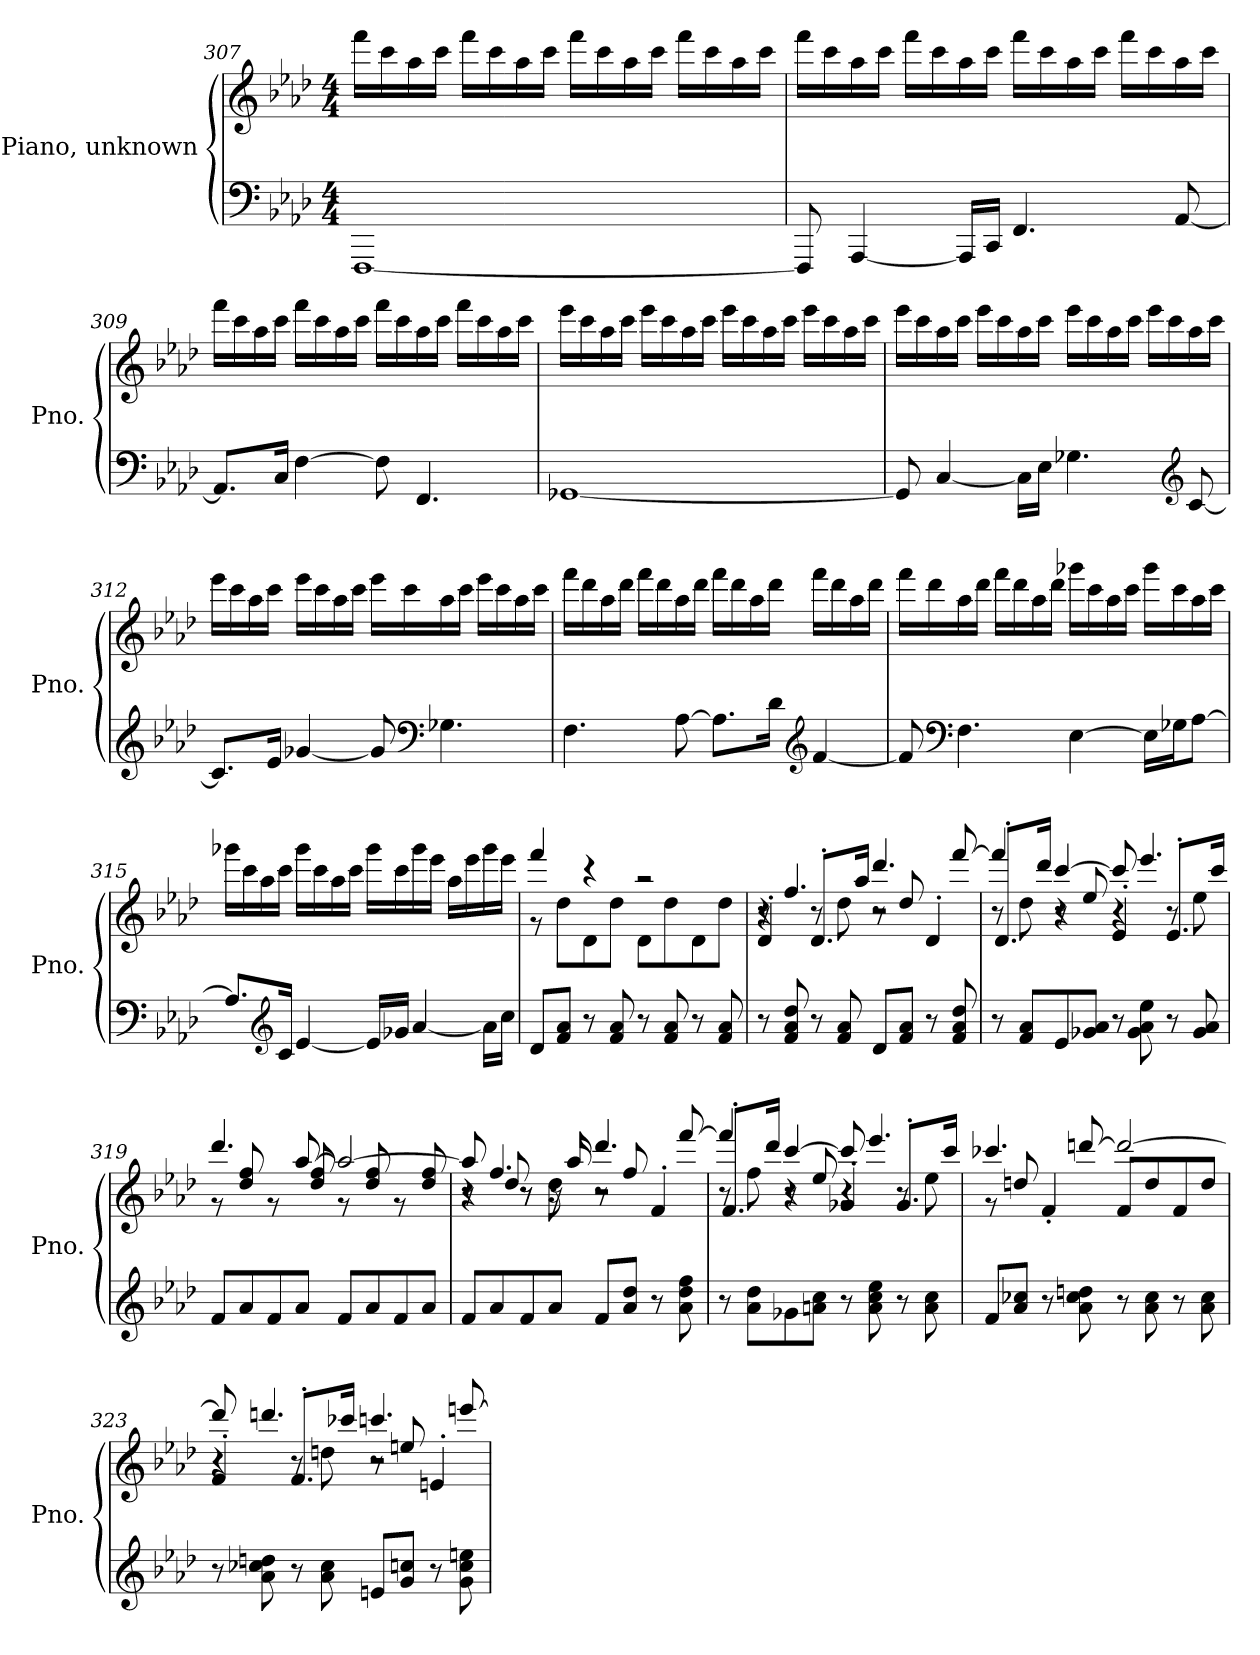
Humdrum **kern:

**kern	**kern
*part1	*part1
*staff2	*staff1
*I"Piano, unknown	*
*I'Pno.	*
*clefF4	*clefG2
*k[b-e-a-d-]	*k[b-e-a-d-]
*M4/4	*M4/4
=307	=307
[1FFF	16fff\LL
.	16ccc\
.	16aa-\
.	16ccc\JJ
.	16fff\LL
.	16ccc\
.	16aa-\
.	16ccc\JJ
.	16fff\LL
.	16ccc\
.	16aa-\
.	16ccc\JJ
.	16fff\LL
.	16ccc\
.	16aa-\
.	16ccc\JJ
!!LO:LB:g=z
=308	=308
8FFF/]	16fff\LL
.	16ccc\
[4AAA-/	16aa-\
.	16ccc\JJ
.	16fff\LL
.	16ccc\
16AAA-/LL]	16aa-\
16CC/JJ	16ccc\JJ
4.FF/	16fff\LL
.	16ccc\
.	16aa-\
.	16ccc\JJ
.	16fff\LL
.	16ccc\
[8AA-/	16aa-\
.	16ccc\JJ
=309	=309
8.AA-/L]	16fff\LL
.	16ccc\
.	16aa-\
16C/Jk	16ccc\JJ
[4F\	16fff\LL
.	16ccc\
.	16aa-\
.	16ccc\JJ
8F\]	16fff\LL
.	16ccc\
4.FF/	16aa-\
.	16ccc\JJ
.	16fff\LL
.	16ccc\
.	16aa-\
.	16ccc\JJ
!!LO:PB:g=z
=310	=310
[1GG-X	16eee-\LL
.	16ccc\
.	16aa-\
.	16ccc\JJ
.	16eee-\LL
.	16ccc\
.	16aa-\
.	16ccc\JJ
.	16eee-\LL
.	16ccc\
.	16aa-\
.	16ccc\JJ
.	16eee-\LL
.	16ccc\
.	16aa-\
.	16ccc\JJ
!!LO:LB:g=z
=311	=311
8GG-/]	16eee-\LL
.	16ccc\
[4C/	16aa-\
.	16ccc\JJ
.	16eee-\LL
.	16ccc\
16C\LL]	16aa-\
16E-\JJ	16ccc\JJ
4.G-X\	16eee-\LL
.	16ccc\
.	16aa-\
.	16ccc\JJ
.	16eee-\LL
.	16ccc\
*clefG2	*
[8c/	16aa-\
.	16ccc\JJ
!!LO:LB:g=z
=312	=312
8.c/L]	16eee-\LL
.	16ccc\
.	16aa-\
16e-/Jk	16ccc\JJ
[4g-X/	16eee-\LL
.	16ccc\
.	16aa-\
.	16ccc\JJ
8g-/]	16eee-\LL
.	16ccc\
*clefF4	*
4.G-X\	16aa-\
.	16ccc\JJ
.	16eee-\LL
.	16ccc\
.	16aa-\
.	16ccc\JJ
!!LO:LB:g=z
=313	=313
4.F\	16fff\LL
.	16ddd-\
.	16aa-\
.	16ddd-\JJ
.	16fff\LL
.	16ddd-\
[8A-\	16aa-\
.	16ddd-\JJ
8.A-\L]	16fff\LL
.	16ddd-\
.	16aa-\
16d-\Jk	16ddd-\JJ
*clefG2	*
[4f/	16fff\LL
.	16ddd-\
.	16aa-\
.	16ddd-\JJ
!!LO:LB:g=z
=314	=314
8f/]	16fff\LL
.	16ddd-\
*clefF4	*
4.F\	16aa-\
.	16ddd-\JJ
.	16fff\LL
.	16ddd-\
.	16aa-\
.	16ddd-\JJ
[4E-\	16ggg-X\LL
.	16ccc\
.	16aa-\
.	16ccc\JJ
16E-\LL]	16ggg-\LL
16G-X\J	16ccc\
[8A-\J	16aa-\
.	16ccc\JJ
!!LO:LB:g=z
=315	=315
8.A-/L]	16ggg-X\LL
.	16ccc\
.	16aa-\
*clefG2	*
16c/Jk	16ccc\JJ
[4e-/	16ggg-\LL
.	16ccc\
.	16aa-\
.	16ccc\JJ
16e-/LL]	16ggg-\LL
16g-X/JJ	16ccc\
[4a-/	16ggg-\
.	16eee-\JJ
.	16aa-\LL
.	16eee-\
16a-\LL]	16ggg-\
16cc\JJ	16eee-\JJ
=316	=316
*	*^
8d-/L	4fff/	8r
8f/ 8a-/J	.	8dd-\L
8r	4r	8d-\
8f/ 8a-/	.	8dd-\J
8r	2r	8d-\L
8f/ 8a-/	.	8dd-\
8r	.	8d-\
8f/ 8a-/	.	8dd-\J
!!LO:PB:g=z
=317	=317	=317
*	*	*^
8r	8r	4r	4d-'/
8f/ 8a-/ 8dd-/	4.ff/	.	.
8r	.	8r	8.d-'/L
8f/ 8a-/	.	8dd-\	.
.	.	.	16aa-/Jk
8d-/L	4.ddd-/	2r	8r
8f/ 8a-/J	.	.	8dd-/
8r	.	.	4d-'/
8f/ 8a-/ 8dd-/	[8fff/	.	.
=318	=318	=318	=318
8r	4fff/]	8r	8.d-'/L
8f/ 8a-/L	.	8dd-\	.
.	.	.	16ddd-/Jk
8e-/	[4ccc/	4r	8r
8g-X/ 8a-/J	.	.	8ee-/
8r	8ccc/]	4r	4e-'/
8g-\ 8a-\ 8ee-\	4.eee-/	.	.
8r	.	8r	8.e-'/L
8g-/ 8a-/	.	8ee-\	.
.	.	.	16ccc/Jk
*	*	*v	*v
=319	=319	=319
8f/L	4.ddd-/	8r
8a-/	.	8dd-/ 8ff/
8f/	.	8r
8a-/J	[8aa-/	8dd-/ 8ff/
8f/L	2aa-/_	8r
8a-/	.	8dd-/ 8ff/
8f/	.	8r
8a-/J	.	8dd-/ 8ff/
!!LO:LB:g=z
=320	=320	=320
*	*	*^
8f/L	8aa-/]	4r	8r
8a-/	4.ff/	.	8dd-/
8f/	.	8r	8r
8a-/J	.	8dd-\	16r
.	.	.	16aa-/
8f/L	4.ddd-/	2r	8r
8a-/ 8dd-/J	.	.	8ff/
8r	.	.	4f'/
8a-\ 8dd-\ 8ff\	[8fff/	.	.
=321	=321	=321	=321
8r	4fff/]	8r	8.f'/L
8a-\ 8dd-\L	.	8ff\	.
.	.	.	16ddd-/Jk
8g-X\	[4ccc/	4r	8r
8an\ 8cc\J	.	.	8ee-/
8r	8ccc/]	4r	4g-X'/
8a\ 8cc\ 8ee-\	4.eee-/	.	.
8r	.	8r	8.g-'/L
8a\ 8cc\	.	8ee-\	.
.	.	.	16ccc/Jk
*	*	*v	*v
=322	=322	=322
8f/L	4.ccc-X/	8r
8a-/ 8cc-X/J	.	8ddn/
8r	.	4f'/
8a-\ 8cc-\ 8ddn\	[8dddn/	.
8r	2ddd/_	8f/L
8a-\ 8cc-\	.	8dd/
8r	.	8f/
8a-\ 8cc-\	.	8dd/J
!!LO:LB:g=z
=323	=323	=323
*	*	*^
8r	8ddd/]	4r	4f'/
8a-\ 8cc-X\ 8ddn\	4.dddn/	.	.
8r	.	8r	8.f'/L
8a-\ 8cc-\	.	8ddn\	.
.	.	.	16ccc-X/Jk
8en/L	4.cccn/	2r	8r
8g/ 8ccn/J	.	.	8een/
8r	.	.	4en'/
8g\ 8cc\ 8een\	[8eeen/	.	.
*	*v	*v	*v
=	=
*-	*-
